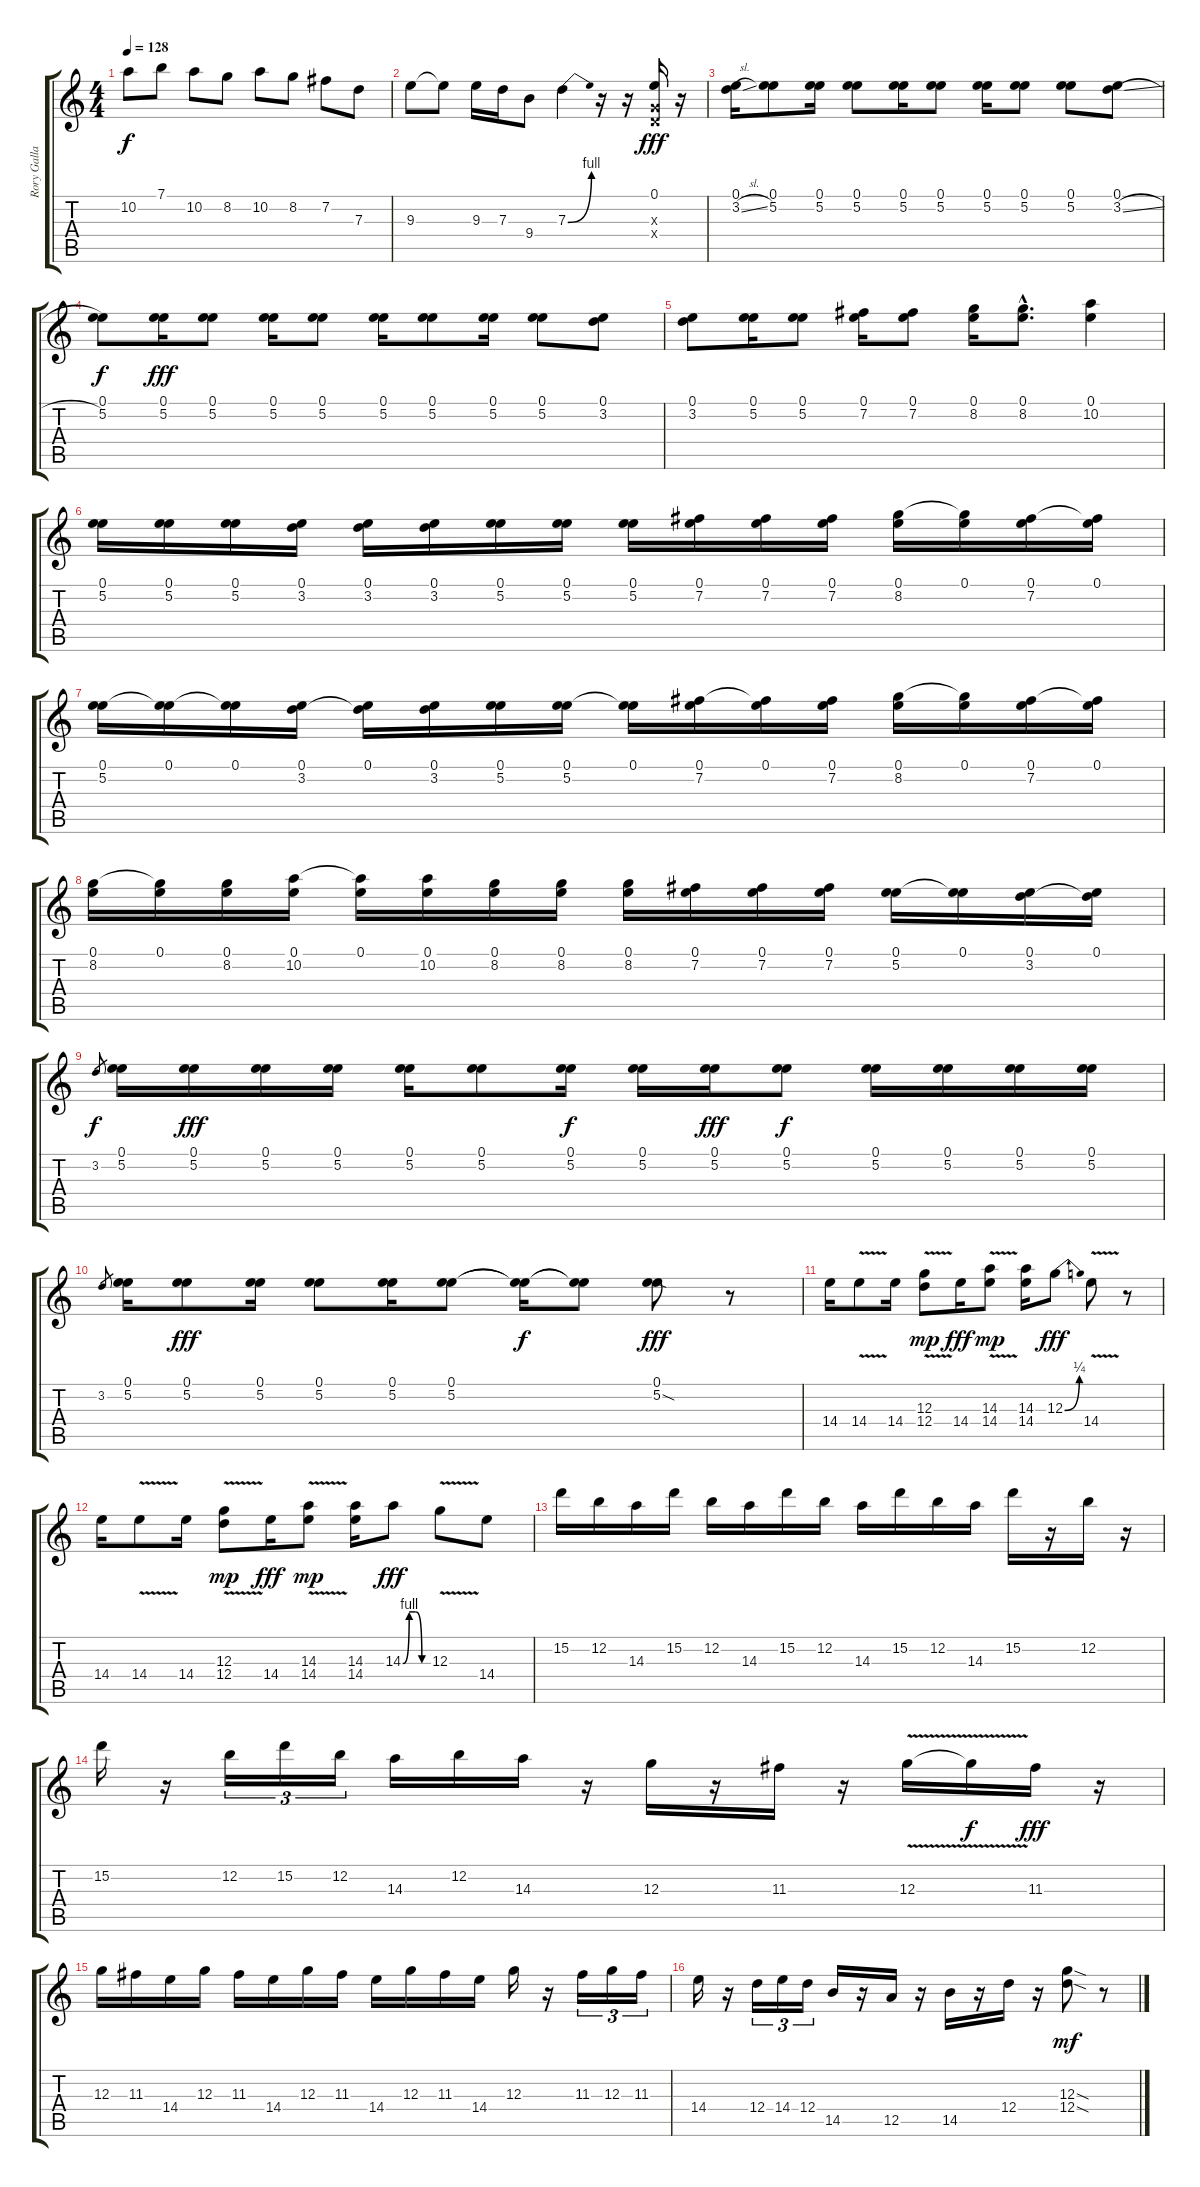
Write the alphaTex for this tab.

\track ("Rory Gallagher" "Rory Galla") {instrument overdrivenguitar}
\staff {score tabs}
\tuning (E4 B3 G3 D3 A2 E2) {hide}
\ts (4 4)
\tempo 128
\clef g2
\ks c
10.2{t}.8{dy f} 7.1.8 10.2.8 8.2.8 10.2.8 8.2.8 7.2.8 7.3.8 |
9.3.8 9.3{t}.8 9.3.16 7.3.16 9.4.8 7.3{be (bend 0 0 60 4)}.4 r.16 r.16 (0.1 0.3{x} 0.4{x}).16{dy fff} r.16 |
(0.1 3.2{sl}).16 (0.1 5.2).8 (0.1 5.2).16 (0.1 5.2).8 (0.1 5.2).16 (0.1 5.2).8 (0.1 5.2).16 (0.1 5.2).8 (0.1 5.2).8 (0.1 3.2{sl}).8 |
(0.1 5.2).8{dy f} (0.1 5.2).16{dy fff} (0.1 5.2).8 (0.1 5.2).16 (0.1 5.2).8 (0.1 5.2).16 (0.1 5.2).8 (0.1 5.2).16 (0.1 5.2).8 (0.1 3.2).8 |
(0.1 3.2).8 (0.1 5.2).16 (0.1 5.2).8 (0.1 7.2).16 (0.1 7.2).8 (0.1 8.2).16 (0.1{hac} 8.2{hac}).8{d} (0.1 10.2).4 |
(0.1 5.2).16 (0.1 5.2).16 (0.1 5.2).16 (0.1 3.2).16 (0.1 3.2).16 (0.1 3.2).16 (0.1 5.2).16 (0.1 5.2).16 (0.1 5.2).16 (0.1 7.2).16 (0.1 7.2).16 (0.1 7.2).16 (0.1 8.2).16 (0.1 8.2{t}).16 (0.1 7.2).16 (0.1 7.2{t}).16 |
(0.1 5.2).16 (0.1 5.2{t}).16 (0.1 5.2{t}).16 (0.1 3.2).16 (0.1 3.2{t}).16 (0.1 3.2).16 (0.1 5.2).16 (0.1 5.2).16 (0.1 5.2{t}).16 (0.1 7.2).16 (0.1 7.2{t}).16 (0.1 7.2).16 (0.1 8.2).16 (0.1 8.2{t}).16 (0.1 7.2).16 (0.1 7.2{t}).16 |
(0.1 8.2).16 (0.1 8.2{t}).16 (0.1 8.2).16 (0.1 10.2).16 (0.1 10.2{t}).16 (0.1 10.2).16 (0.1 8.2).16 (0.1 8.2).16 (0.1 8.2).16 (0.1 7.2).16 (0.1 7.2).16 (0.1 7.2).16 (0.1 5.2).16 (0.1 5.2{t}).16 (0.1 3.2).16 (0.1 3.2{t}).16 |
3.2.8{gr dy f} (0.1 5.2).16 (0.1 5.2).16{dy fff} (0.1 5.2).16 (0.1 5.2).16 (0.1 5.2).16 (0.1 5.2).8 (0.1 5.2).16{dy f} (0.1 5.2).16 (0.1 5.2).16{dy fff} (0.1 5.2).8{dy f} (0.1 5.2).16 (0.1 5.2).16 (0.1 5.2).16 (0.1 5.2).16 |
3.2.8{gr} (0.1 5.2).16 (0.1 5.2).8{dy fff} (0.1 5.2).16 (0.1 5.2).8 (0.1 5.2).16 (0.1 5.2).8 (0.1{t} 5.2{t}).16{dy f} (0.1{t} 5.2{t}).8 (0.1 5.2{sod}).8{dy fff} r.8 |
14.4.16 14.4{v}.8 14.4.16 (12.3 12.4{v}).8{dy mp} 14.4.16{dy fff} (14.3 14.4{v}).8{dy mp} (14.3 14.4).16 12.3{be (bend 0 0 60 1)}.8{dy fff} 14.4{v}.8 r.8 |
14.4.16 14.4{v}.8 14.4.16 (12.3 12.4{v}).8{dy mp} 14.4.16{dy fff} (14.3 14.4{v}).8{dy mp} (14.3 14.4).16 14.3{be (custom 0 0 15 4 30 4 45 0 60 0)}.8{dy fff} 12.3{v}.8 14.4.8 |
15.2.16 12.2.16 14.3.16 15.2.16 12.2.16 14.3.16 15.2.16 12.2.16 14.3.16 15.2.16 12.2.16 14.3.16 15.2.16 r.16 12.2.16 r.16 |
15.2.16 r.16 12.2.16{tu (3 2)} 15.2.16{tu (3 2)} 12.2.16{tu (3 2)} 14.3.16 12.2.16 14.3.16 r.16 12.3.16 r.16 11.3.16 r.16 12.3{v}.16 12.3{t}.16{dy f} 11.3.16{dy fff} r.16 |
12.3.16 11.3.16 14.4.16 12.3.16 11.3.16 14.4.16 12.3.16 11.3.16 14.4.16 12.3.16 11.3.16 14.4.16 12.3.16 r.16 11.3.16{tu (3 2)} 12.3.16{tu (3 2)} 11.3.16{tu (3 2)} |
14.4.16 r.16 12.4.16{tu (3 2)} 14.4.16{tu (3 2)} 12.4.16{tu (3 2)} 14.5.16 r.16 12.5.16 r.16 14.5.16 r.16 12.4.16 r.16 (12.3{sod} 12.4{sod}).8{dy mf} r.8
